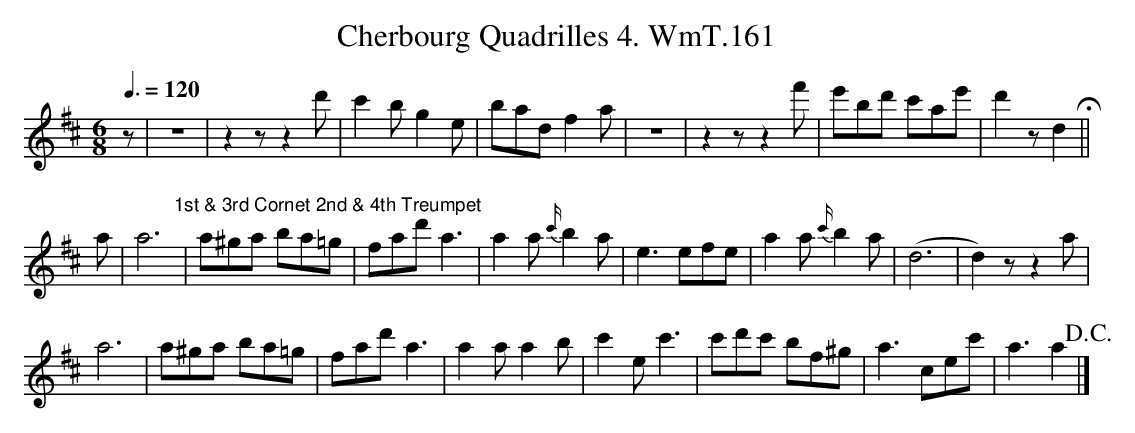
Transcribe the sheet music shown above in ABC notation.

X:1
T:Cherbourg Quadrilles 4. WmT.161
M:6/8
L:1/8
Q:3/8=120
K:D
z|Z|z2 z z2d'|c'2 b g2 e|bad f2 a|Z|z2 z z2 f'|e'bd' c'ae'|d'2 z d2 !fermata!||
a|a6"1st & 3rd Cornet 2nd & 4th Treumpet"|a^ga ba=g|fad' a3|a2 a {c'/}b2 a|e3 efe |a2 a {c'/}b2 a|(d6|d2) zz2 a|
a6|a^ga ba=g|fad' a3|a2 a a2 b|c'2 e c'3 |c'd'c'  bf^g|a3 cec'|a3 a2!D.C.!|]
